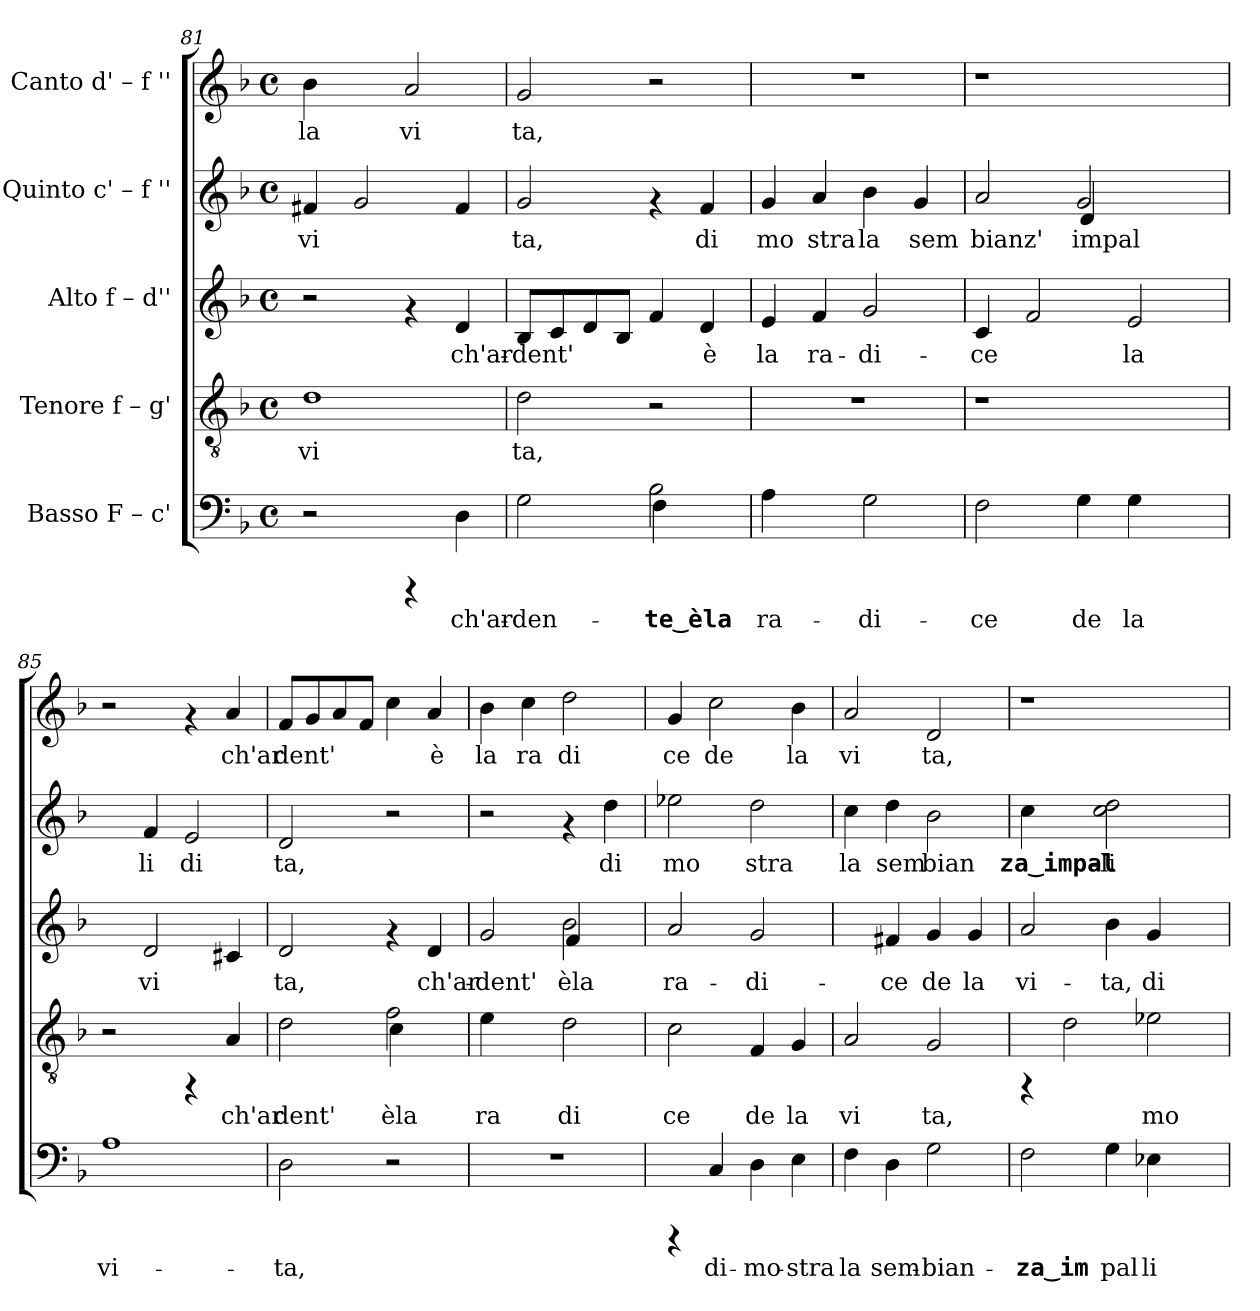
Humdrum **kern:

**kern	**text	**kern	**text	**kern	**text	**kern	**text	**kern	**text
*part5	*part5	*part4	*part4	*part3	*part3	*part2	*part2	*part1	*part1
*staff5	*staff5	*staff4	*staff4	*staff3	*staff3	*staff2	*staff2	*staff1	*staff1
*I"Basso  F – c'	*	*I"Tenore  f – g'	*	*I"Alto  f – d''	*	*I"Quinto  c' – f ''	*	*I"Canto  d' – f ''	*
*clefF4	*	*clefGv2	*	*clefG2	*	*clefG2	*	*clefG2	*
*k[b-]	*	*k[b-]	*	*k[b-]	*	*k[b-]	*	*k[b-]	*
*F:	*	*F:	*	*F:	*	*F:	*	*F:	*
*M4/4	*	*M4/4	*	*M4/4	*	*M4/4	*	*M4/4	*
*met(c)	*	*met(c)	*	*met(c)	*	*met(c)	*	*met(c)	*
=81	=81	=81	=81	=81	=81	=81	=81	=81	=81
!	!	!	!LO:LY:b:rj	!	!	!	!LO:LY:b:cj	!	!LO:LY:b:rj
2r	.	1d	vi	2r	.	4f#X/	vi	4b-\	la
!	!	!	!	!	!	!	!LO:LY:b:cj	!	!
.	.	.	.	.	.	2g/	.	4ryy	.
!	!	!	!	!	!	!	!	!	!LO:LY:b:rj
4rCCC	.	.	.	4rf	.	.	.	2a/	vi
!	!LO:LY:b:cj	!	!	!	!LO:LY:b:rj	!	!LO:LY:b:cj	!	!
4D\	ch'ar-	.	.	4d/	ch'ar-	4f#/	.	.	.
=82	=82	=82	=82	=82	=82	=82	=82	=82	=82
!	!LO:LY:b:cj	!	!LO:LY:b:rj	!	!LO:LY:b:rj	!	!LO:LY:b:cj	!	!LO:LY:b:rj
*^	*	*	*	*	*	*	*	*	*
2G\	2ryy	-den-	2d\	ta,	8B-/L	-dent'	2g/	ta,	2g/	ta,
!	!	!	!	!	!	!LO:LY:b:rj	!	!	!	!
.	.	.	.	.	8c/	.	.	.	.	.
!	!	!	!	!	!	!LO:LY:b:rj	!	!	!	!
.	.	.	.	.	8d/	.	.	.	.	.
!	!	!	!	!	!	!LO:LY:b:rj	!	!	!	!
.	.	.	.	.	8B-/J	.	.	.	.	.
!	!	!LO:LY:b:cj	!	!	!	!LO:LY:b:rj	!	!	!	!
2B-\	4F\	-te‿èla	2r	.	4f/	.	4rf	.	2r	.
!	!	!	!	!	!	!LO:LY:b:rj	!	!LO:LY:b:cj	!	!
.	4ryy	.	.	.	4d/	è	4f/	di	.	.
=83	=83	=83	=83	=83	=83	=83	=83	=83	=83	=83
!	!	!LO:LY:b:cj	!	!	!	!LO:LY:b:rj	!	!LO:LY:b:cj	!	!
*v	*v	*	*	*	*	*	*	*	*	*
4A\	ra-	1r	.	4e/	la	4g/	mo	1r	.
!	!	!	!	!	!LO:LY:b:rj	!	!LO:LY:b:cj	!	!
4ryy	.	.	.	4f/	ra-	4a/	stra	.	.
!	!LO:LY:b:cj	!	!	!	!LO:LY:b:rj	!	!LO:LY:b:cj	!	!
2G\	-di-	.	.	2g/	-di-	4b-\	la	.	.
!	!	!	!	!	!	!	!LO:LY:b:cj	!	!
.	.	.	.	.	.	4g/	sem	.	.
!!LO:PB:g=z
=84	=84	=84	=84	=84	=84	=84	=84	=84	=84
!	!LO:LY:b:cj	!	!	!	!LO:LY:b:rj	!	!LO:LY:b:cj	!	!
*	*	*	*	*	*	*^	*	*	*
2F\	-ce	1r	.	4c/	-ce	2a/	2ryy	bianz'	1r	.
.	.	.	.	2f/	.	.	.	.	.	.
!	!LO:LY:b:cj	!	!	!	!	!	!	!LO:LY:b:cj	!	!
4G\	de	.	.	.	.	2g/	4d/	impal	.	.
!	!LO:LY:b:cj	!	!	!	!LO:LY:b:rj	!	!	!	!	!
4G\	la	.	.	2e/	la	.	4ryy	.	.	.
4ryy	.	4ryy	.	.	.	4ryy	4ryy	.	4ryy	.
=85	=85	=85	=85	=85	=85	=85	=85	=85	=85	=85
!	!LO:LY:b:cj	!	!	!	!	!	!	!	!	!
*	*	*	*	*	*	*v	*v	*	*	*
1A	vi-	2r	.	4ryy	.	4ryy	.	2r	.
!	!	!	!	!	!LO:LY:b:rj	!	!LO:LY:b:cj	!	!
.	.	.	.	2d/	vi-	4f/	li	.	.
!	!	!	!	!	!	!	!LO:LY:b:cj	!	!
.	.	4rFF	.	.	.	2e/	di	4rf	.
!	!	!	!LO:LY:b:rj	!	!LO:LY:b:rj	!	!	!	!LO:LY:b:rj
.	.	4A/	ch'ar	4c#X/	--	.	.	4a/	ch'ar
=86	=86	=86	=86	=86	=86	=86	=86	=86	=86
!	!LO:LY:b:cj	!	!LO:LY:b:rj	!	!LO:LY:b:rj	!	!LO:LY:b:cj	!	!LO:LY:b:rj
*	*	*^	*	*	*	*	*	*	*
2D\	-ta,	2d\	2ryy	dent'	2d/	-ta,	2d/	ta,	8f/L	dent'
!	!	!	!	!	!	!	!	!	!	!LO:LY:b:rj
.	.	.	.	.	.	.	.	.	8g/	.
!	!	!	!	!	!	!	!	!	!	!LO:LY:b:rj
.	.	.	.	.	.	.	.	.	8a/	.
!	!	!	!	!	!	!	!	!	!	!LO:LY:b:rj
.	.	.	.	.	.	.	.	.	8f/J	.
!	!	!	!	!LO:LY:b:rj	!	!	!	!	!	!LO:LY:b:rj
2r	.	2f\	4c\	èla	4rf	.	2r	.	4cc\	.
!	!	!	!	!	!	!LO:LY:b:rj	!	!	!	!LO:LY:b:rj
.	.	.	4ryy	.	4d/	ch'ar-	.	.	4a/	è
=87	=87	=87	=87	=87	=87	=87	=87	=87	=87	=87
!	!	!	!	!LO:LY:b:rj	!	!LO:LY:b:rj	!	!	!	!LO:LY:b:rj
*	*	*v	*v	*	*^	*	*	*	*	*
1r	.	4e\	ra	2g/	2ryy	-dent'	2r	.	4b-\	la
!	!	!	!	!	!	!	!	!	!	!LO:LY:b:rj
.	.	4ryy	.	.	.	.	.	.	4cc\	ra
!	!	!	!LO:LY:b:rj	!	!	!LO:LY:b:rj	!	!	!	!LO:LY:b:rj
.	.	2d\	di	2b-\	4f/	èla	4rf	.	2dd\	di
!	!	!	!	!	!	!	!	!LO:LY:b:cj	!	!
.	.	.	.	.	4ryy	.	4dd\	di	.	.
=88	=88	=88	=88	=88	=88	=88	=88	=88	=88	=88
!	!	!	!LO:LY:b:rj	!	!	!LO:LY:b:rj	!	!LO:LY:b:cj	!	!LO:LY:b:rj
*	*	*	*	*v	*v	*	*	*	*	*
4rCCC	.	2c\	ce	2a/	ra-	2ee-X\	mo	4g/	ce
!	!LO:LY:b:cj	!	!	!	!	!	!	!	!LO:LY:b:rj
4C/	di-	.	.	.	.	.	.	2cc\	de
!	!LO:LY:b:cj	!	!LO:LY:b:rj	!	!LO:LY:b:rj	!	!LO:LY:b:cj	!	!
4D\	-mo-	4F/	de	2g/	-di-	2dd\	stra	.	.
!	!LO:LY:b:cj	!	!LO:LY:b:rj	!	!	!	!	!	!LO:LY:b:rj
4E\	-stra	4G/	la	.	.	.	.	4b-\	la
=89	=89	=89	=89	=89	=89	=89	=89	=89	=89
!	!LO:LY:b:cj	!	!LO:LY:b:rj	!	!	!	!LO:LY:b:cj	!	!LO:LY:b:rj
4F\	la	2A/	vi	4ryy	.	4cc\	la	2a/	vi
!	!LO:LY:b:cj	!	!	!	!LO:LY:b:rj	!	!LO:LY:b:cj	!	!
4D\	sem-	.	.	4f#X/	-ce	4dd\	sem	.	.
!	!LO:LY:b:cj	!	!LO:LY:b:rj	!	!LO:LY:b:rj	!	!LO:LY:b:cj	!	!LO:LY:b:rj
2G\	-bian-	2G/	ta,	4g/	de	2b-\	bian	2d/	ta,
!	!	!	!	!	!LO:LY:b:rj	!	!	!	!
.	.	.	.	4g/	la	.	.	.	.
!!LO:LB:g=z
=90	=90	=90	=90	=90	=90	=90	=90	=90	=90
!	!LO:LY:b:cj	!	!	!	!LO:LY:b:rj	!	!LO:LY:b:cj	!	!
2F\	-za‿im	4rFF	.	2a/	vi-	4cc\	za‿impal-	1r	.
.	.	2d\	.	.	.	4ryy	.	.	.
!	!LO:LY:b:cj	!	!	!	!LO:LY:b:rj	!	!LO:LY:b:cj	!	!
4G\	pal	.	.	4b-\	-ta,	2dd\ 2cc\	-li-	.	.
!	!LO:LY:b:cj	!	!LO:LY:b:rj	!	!LO:LY:b:rj	!	!	!	!
4E-X\	li	2e-X\	mo	4g/	di-	.	.	.	.
4ryy	.	.	.	4ryy	.	4ryy	.	4ryy	.
=	=	=	=	=	=	=	=	=	=
*-	*-	*-	*-	*-	*-	*-	*-	*-	*-
